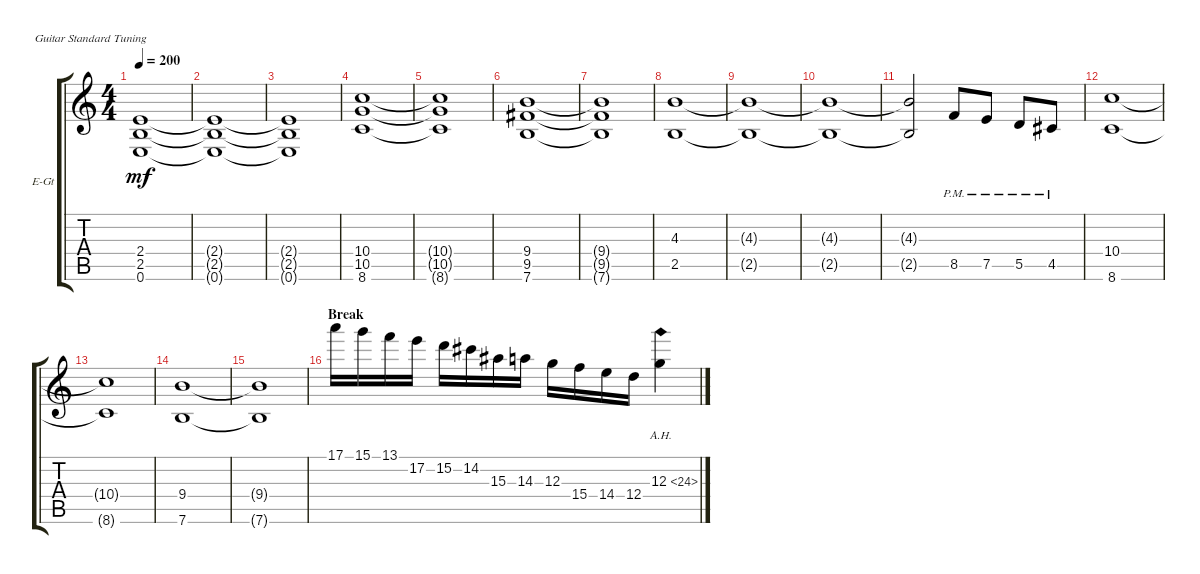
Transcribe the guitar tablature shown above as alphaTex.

\defaultSystemsLayout 4
\bracketExtendMode groupsimilarinstruments
\firstSystemTrackNameOrientation horizontal
\otherSystemsTrackNameOrientation horizontal
\track ("Gtr1" "E-Gt") {instrument distortionguitar}
\staff {score tabs}
\tuning (E4 B3 G3 D3 A2 E2)
\ts (4 4)
\tempo 200
\clef g2
\ks c
(0.6{t} 2.5{t} 2.4{t}).1{dy mf} |
(0.6{t} 2.5{t} 2.4{t}).1 |
(0.6{t} 2.5{t} 2.4{t}).1 |
(8.6 10.5 10.4).1 |
(8.6{t} 10.5{t} 10.4{t}).1 |
(7.6 9.5 9.4).1 |
(7.6{t} 9.5{t} 9.4{t}).1 |
(2.5 4.3).1 |
(2.5{t} 4.3{t}).1 |
(2.5{t} 4.3{t}).1 |
(2.5{t} 4.3{t}).2 8.5{pm}.8 7.5{pm}.8 5.5{pm}.8 4.5{pm}.8 |
(8.6 10.4).1 |
(8.6{t} 10.4{t}).1 |
(7.6 9.4).1 |
(7.6{t} 9.4{t}).1 |
\section ("" "Break")
17.1.16 15.1.16 13.1.16 17.2.16 15.2.16 14.2.16 15.3.16 14.3.16 12.3.16 15.4.16 14.4.16 12.4.16 12.3{ah 12}.4
